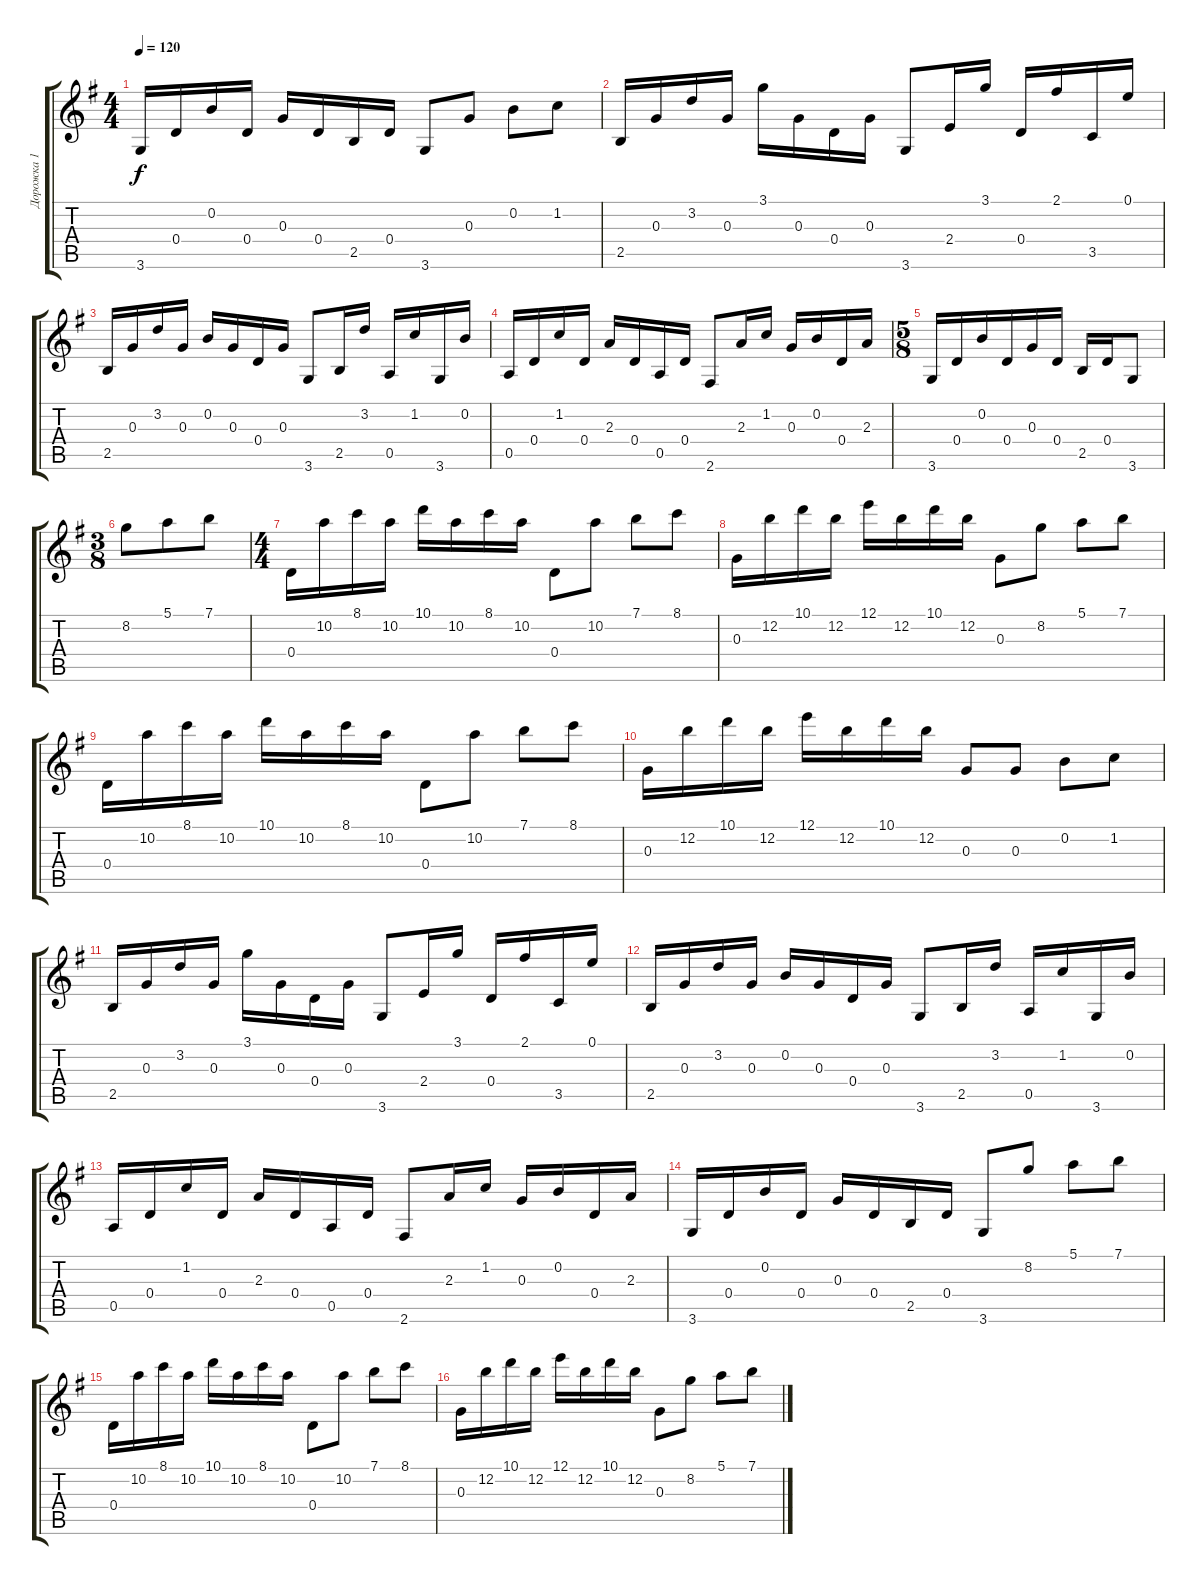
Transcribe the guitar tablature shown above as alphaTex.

\track ("Дорожка 1" "Дорожка 1") {instrument acousticguitarnylon}
\staff {score tabs}
\tuning (E4 B3 G3 D3 A2 E2) {hide}
\ts (4 4)
\tempo 120
\clef g2
\ks eminor
3.6.16{dy f} 0.4.16 0.2.16 0.4.16 0.3.16 0.4.16 2.5.16 0.4.16 3.6.8 0.3.8 0.2.8 1.2.8 |
2.5.16 0.3.16 3.2.16 0.3.16 3.1.16 0.3.16 0.4.16 0.3.16 3.6.8 2.4.16 3.1.16 0.4.16 2.1.16 3.5.16 0.1.16 |
2.5.16 0.3.16 3.2.16 0.3.16 0.2.16 0.3.16 0.4.16 0.3.16 3.6.8 2.5.16 3.2.16 0.5.16 1.2.16 3.6.16 0.2.16 |
0.5.16 0.4.16 1.2.16 0.4.16 2.3.16 0.4.16 0.5.16 0.4.16 2.6.8 2.3.16 1.2.16 0.3.16 0.2.16 0.4.16 2.3.16 |
\ts (5 8)
3.6.16 0.4.16 0.2.16 0.4.16 0.3.16 0.4.16 2.5.16 0.4.16 3.6.8 |
\ts (3 8)
8.2.8 5.1.8 7.1.8 |
\ts (4 4)
0.4.16 10.2.16 8.1.16 10.2.16 10.1.16 10.2.16 8.1.16 10.2.16 0.4.8 10.2.8 7.1.8 8.1.8 |
0.3.16 12.2.16 10.1.16 12.2.16 12.1.16 12.2.16 10.1.16 12.2.16 0.3.8 8.2.8 5.1.8 7.1.8 |
0.4.16 10.2.16 8.1.16 10.2.16 10.1.16 10.2.16 8.1.16 10.2.16 0.4.8 10.2.8 7.1.8 8.1.8 |
0.3.16 12.2.16 10.1.16 12.2.16 12.1.16 12.2.16 10.1.16 12.2.16 0.3.8 0.3.8 0.2.8 1.2.8 |
2.5.16 0.3.16 3.2.16 0.3.16 3.1.16 0.3.16 0.4.16 0.3.16 3.6.8 2.4.16 3.1.16 0.4.16 2.1.16 3.5.16 0.1.16 |
2.5.16 0.3.16 3.2.16 0.3.16 0.2.16 0.3.16 0.4.16 0.3.16 3.6.8 2.5.16 3.2.16 0.5.16 1.2.16 3.6.16 0.2.16 |
0.5.16 0.4.16 1.2.16 0.4.16 2.3.16 0.4.16 0.5.16 0.4.16 2.6.8 2.3.16 1.2.16 0.3.16 0.2.16 0.4.16 2.3.16 |
3.6.16 0.4.16 0.2.16 0.4.16 0.3.16 0.4.16 2.5.16 0.4.16 3.6.8 8.2.8 5.1.8 7.1.8 |
0.4.16 10.2.16 8.1.16 10.2.16 10.1.16 10.2.16 8.1.16 10.2.16 0.4.8 10.2.8 7.1.8 8.1.8 |
0.3.16 12.2.16 10.1.16 12.2.16 12.1.16 12.2.16 10.1.16 12.2.16 0.3.8 8.2.8 5.1.8 7.1.8
